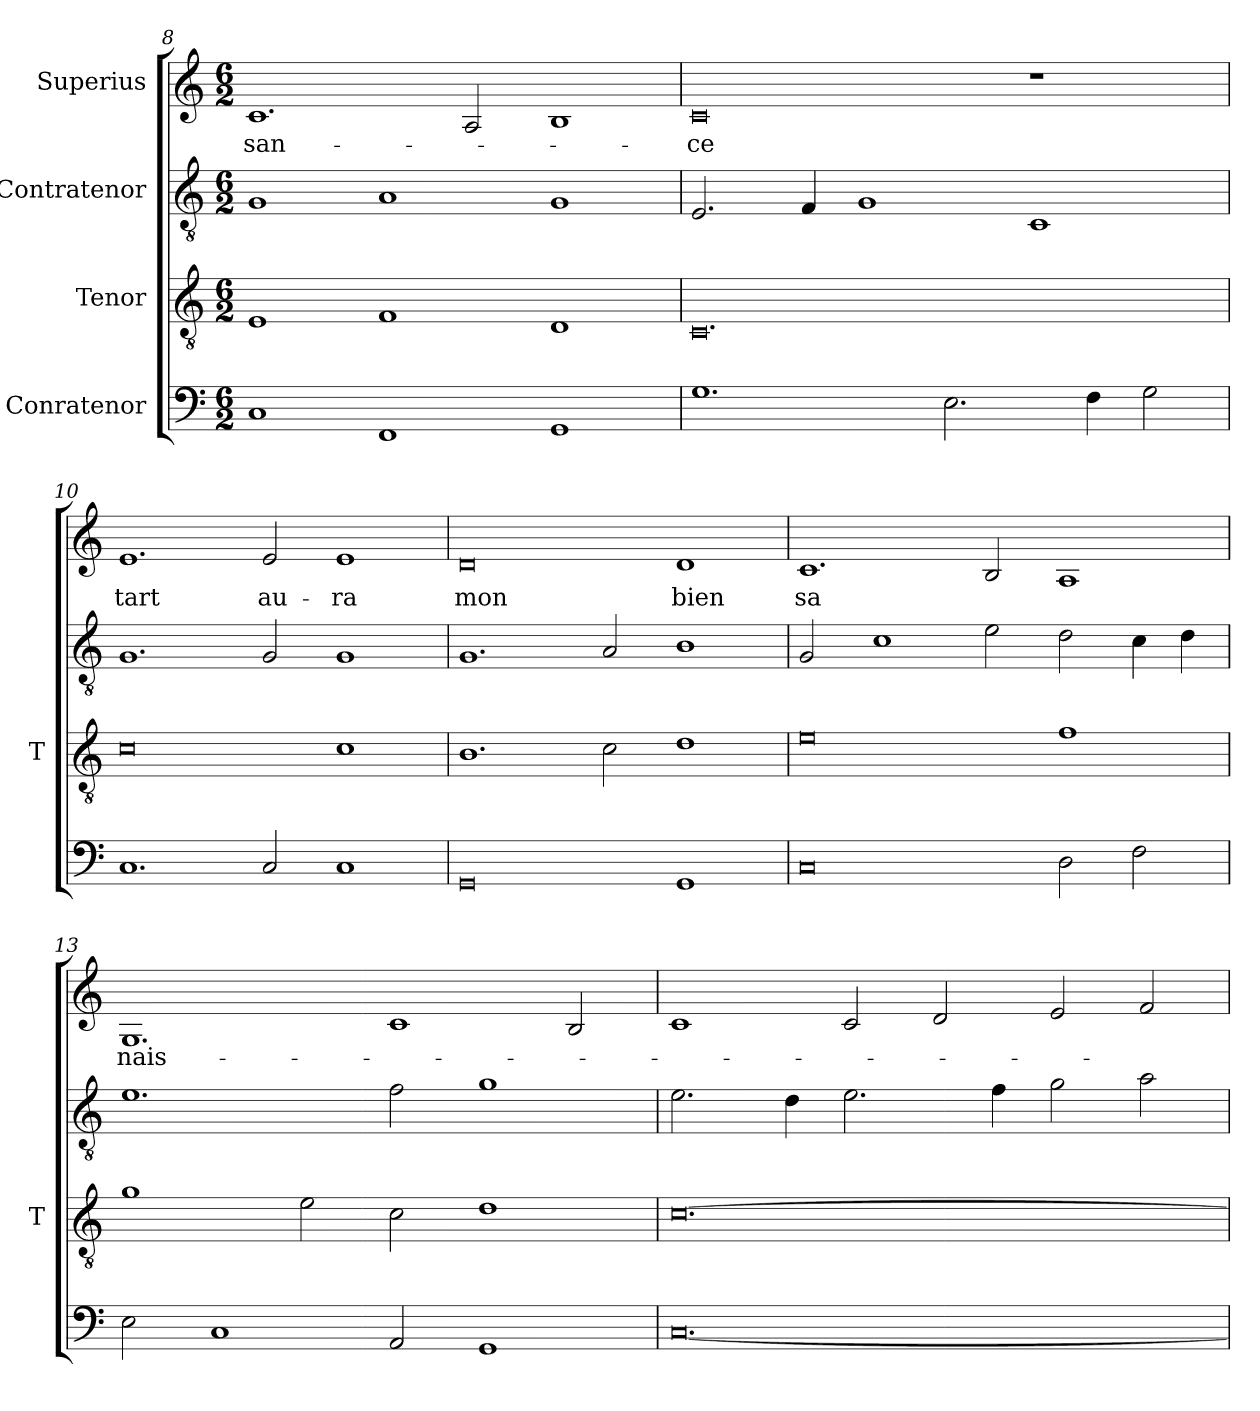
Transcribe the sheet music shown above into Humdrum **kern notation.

**kern	**kern	**kern	**kern	**text
*part4	*part3	*part2	*part1	*part1
*staff4	*staff3	*staff2	*staff1	*staff1
*I"Conratenor	*I"Tenor	*I"Contratenor	*I"Superius	*
*	*I'T	*	*	*
*clefF4	*clefGv2	*clefGv2	*clefG2	*
*M6/2	*M6/2	*M6/2	*M6/2	*
=8	=8	=8	=8	=8
1C	1E	1G	1.c	-san-
1FF	1F	1A	.	.
.	.	.	2A	.
1GG	1D	1G	1B	.
=9	=9	=9	=9	=9
1.G	0.C	2.E	0c	-ce
.	.	4F	.	.
.	.	1G	.	.
2.E	.	.	.	.
.	.	1C	1r	.
4F	.	.	.	.
2G	.	.	.	.
=10	=10	=10	=10	=10
1.C	0c	1.G	1.e	-tart
2C	.	2G	2e	au-
1C	1c	1G	1e	-ra
=11	=11	=11	=11	=11
0GG	1.B	1.G	0d	-mon
.	2c	2A	.	.
1GG	1d	1B	1d	-bien
=12	=12	=12	=12	=12
0C	0e	2G	1.c	-sa
.	.	1c	.	.
.	.	2e	2B	.
2D	1f	2d	1A	.
2F	.	4c	.	.
.	.	4d	.	.
=13	=13	=13	=13	=13
2E	1g	1.e	1.G	nais-
1C	.	.	.	.
.	2e	.	.	.
2AA	2c	2f	1c	.
1GG	1d	1g	.	.
.	.	.	2B	.
=14	=14	=14	=14	=14
[0.C	[0.c	2.e	1c	.
.	.	4d	.	.
.	.	2.e	2c	.
.	.	.	2d	.
.	.	4f	.	.
.	.	2g	2e	.
.	.	2a	2f	.
=	=	=	=	=
*-	*-	*-	*-	*-
